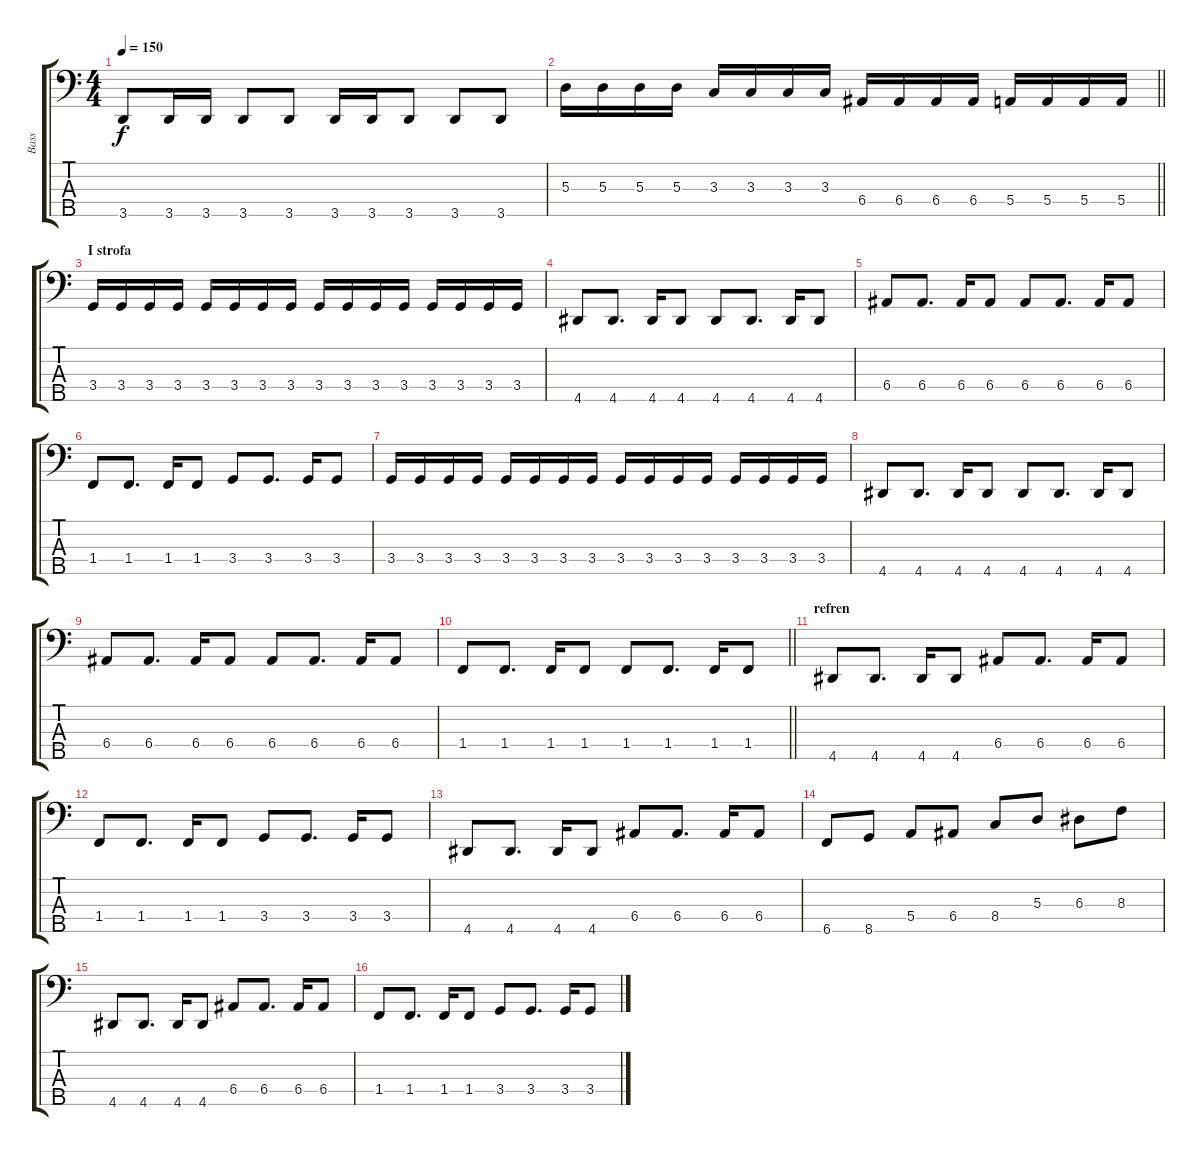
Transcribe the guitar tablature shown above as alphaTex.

\track ("Bass" "Bass") {instrument electricbassfinger}
\staff {score tabs}
\tuning (G2 D2 A1 E1 B0) {hide}
\ts (4 4)
\tempo 150
\clef f4
\ks c
3.5.8{dy f} 3.5.16 3.5.16 3.5.8 3.5.8 3.5.16 3.5.16 3.5.8 3.5.8 3.5.8 |
\barLineRight lightlight
5.3.16 5.3.16 5.3.16 5.3.16 3.3.16 3.3.16 3.3.16 3.3.16 6.4.16 6.4.16 6.4.16 6.4.16 5.4.16 5.4.16 5.4.16 5.4.16 |
\section ("" "I strofa")
3.4.16 3.4.16 3.4.16 3.4.16 3.4.16 3.4.16 3.4.16 3.4.16 3.4.16 3.4.16 3.4.16 3.4.16 3.4.16 3.4.16 3.4.16 3.4.16 |
4.5.8 4.5.8{d} 4.5.16 4.5.8 4.5.8 4.5.8{d} 4.5.16 4.5.8 |
6.4.8 6.4.8{d} 6.4.16 6.4.8 6.4.8 6.4.8{d} 6.4.16 6.4.8 |
1.4.8 1.4.8{d} 1.4.16 1.4.8 3.4.8 3.4.8{d} 3.4.16 3.4.8 |
3.4.16 3.4.16 3.4.16 3.4.16 3.4.16 3.4.16 3.4.16 3.4.16 3.4.16 3.4.16 3.4.16 3.4.16 3.4.16 3.4.16 3.4.16 3.4.16 |
4.5.8 4.5.8{d} 4.5.16 4.5.8 4.5.8 4.5.8{d} 4.5.16 4.5.8 |
6.4.8 6.4.8{d} 6.4.16 6.4.8 6.4.8 6.4.8{d} 6.4.16 6.4.8 |
\barLineRight lightlight
1.4.8 1.4.8{d} 1.4.16 1.4.8 1.4.8 1.4.8{d} 1.4.16 1.4.8 |
\section ("" "refren")
4.5.8 4.5.8{d} 4.5.16 4.5.8 6.4.8 6.4.8{d} 6.4.16 6.4.8 |
1.4.8 1.4.8{d} 1.4.16 1.4.8 3.4.8 3.4.8{d} 3.4.16 3.4.8 |
4.5.8 4.5.8{d} 4.5.16 4.5.8 6.4.8 6.4.8{d} 6.4.16 6.4.8 |
6.5.8 8.5.8 5.4.8 6.4.8 8.4.8 5.3.8 6.3.8 8.3.8 |
4.5.8 4.5.8{d} 4.5.16 4.5.8 6.4.8 6.4.8{d} 6.4.16 6.4.8 |
1.4.8 1.4.8{d} 1.4.16 1.4.8 3.4.8 3.4.8{d} 3.4.16 3.4.8
